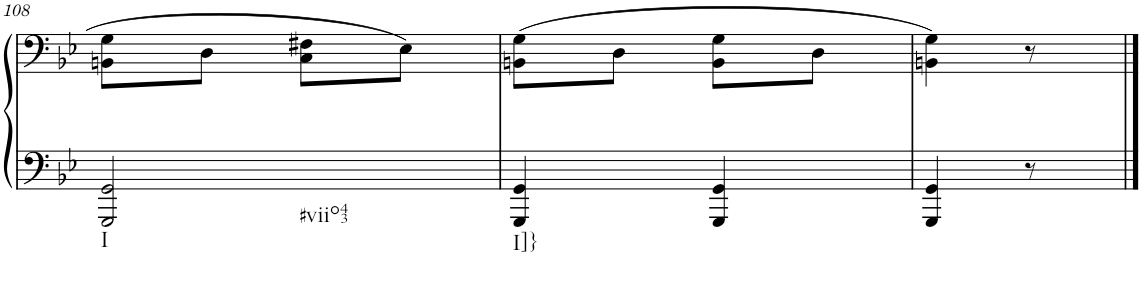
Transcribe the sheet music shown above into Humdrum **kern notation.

**kern	**kern
*part1	*part1
*staff2	*staff1
*I"Klavier linke Hand	*
!!LO:PB:g=z
*clefG2	*clefG2
*k[b-e-]	*k[b-e-]
*M2/4	*M2/4
=108	=108
!LO:TX:b:t=I	!
!LO:TX:b:t=#viio43	!
2GGG/ 2GG/	8BBn\ 8G\L
.	8D\J
.	8C\ 8F#X\L
.	8E-\J
=109	=109
!LO:TX:b:t=I]}	!
4GGG/ 4GG/	(8BBn\ 8G\L
.	8D\J
4GGG/ 4GG/	8BB\ 8G\L
.	8D\J
=110	=110
4GGG/ 4GG/	4BBn\ 4G\)
8r	8r
==	==
*-	*-
